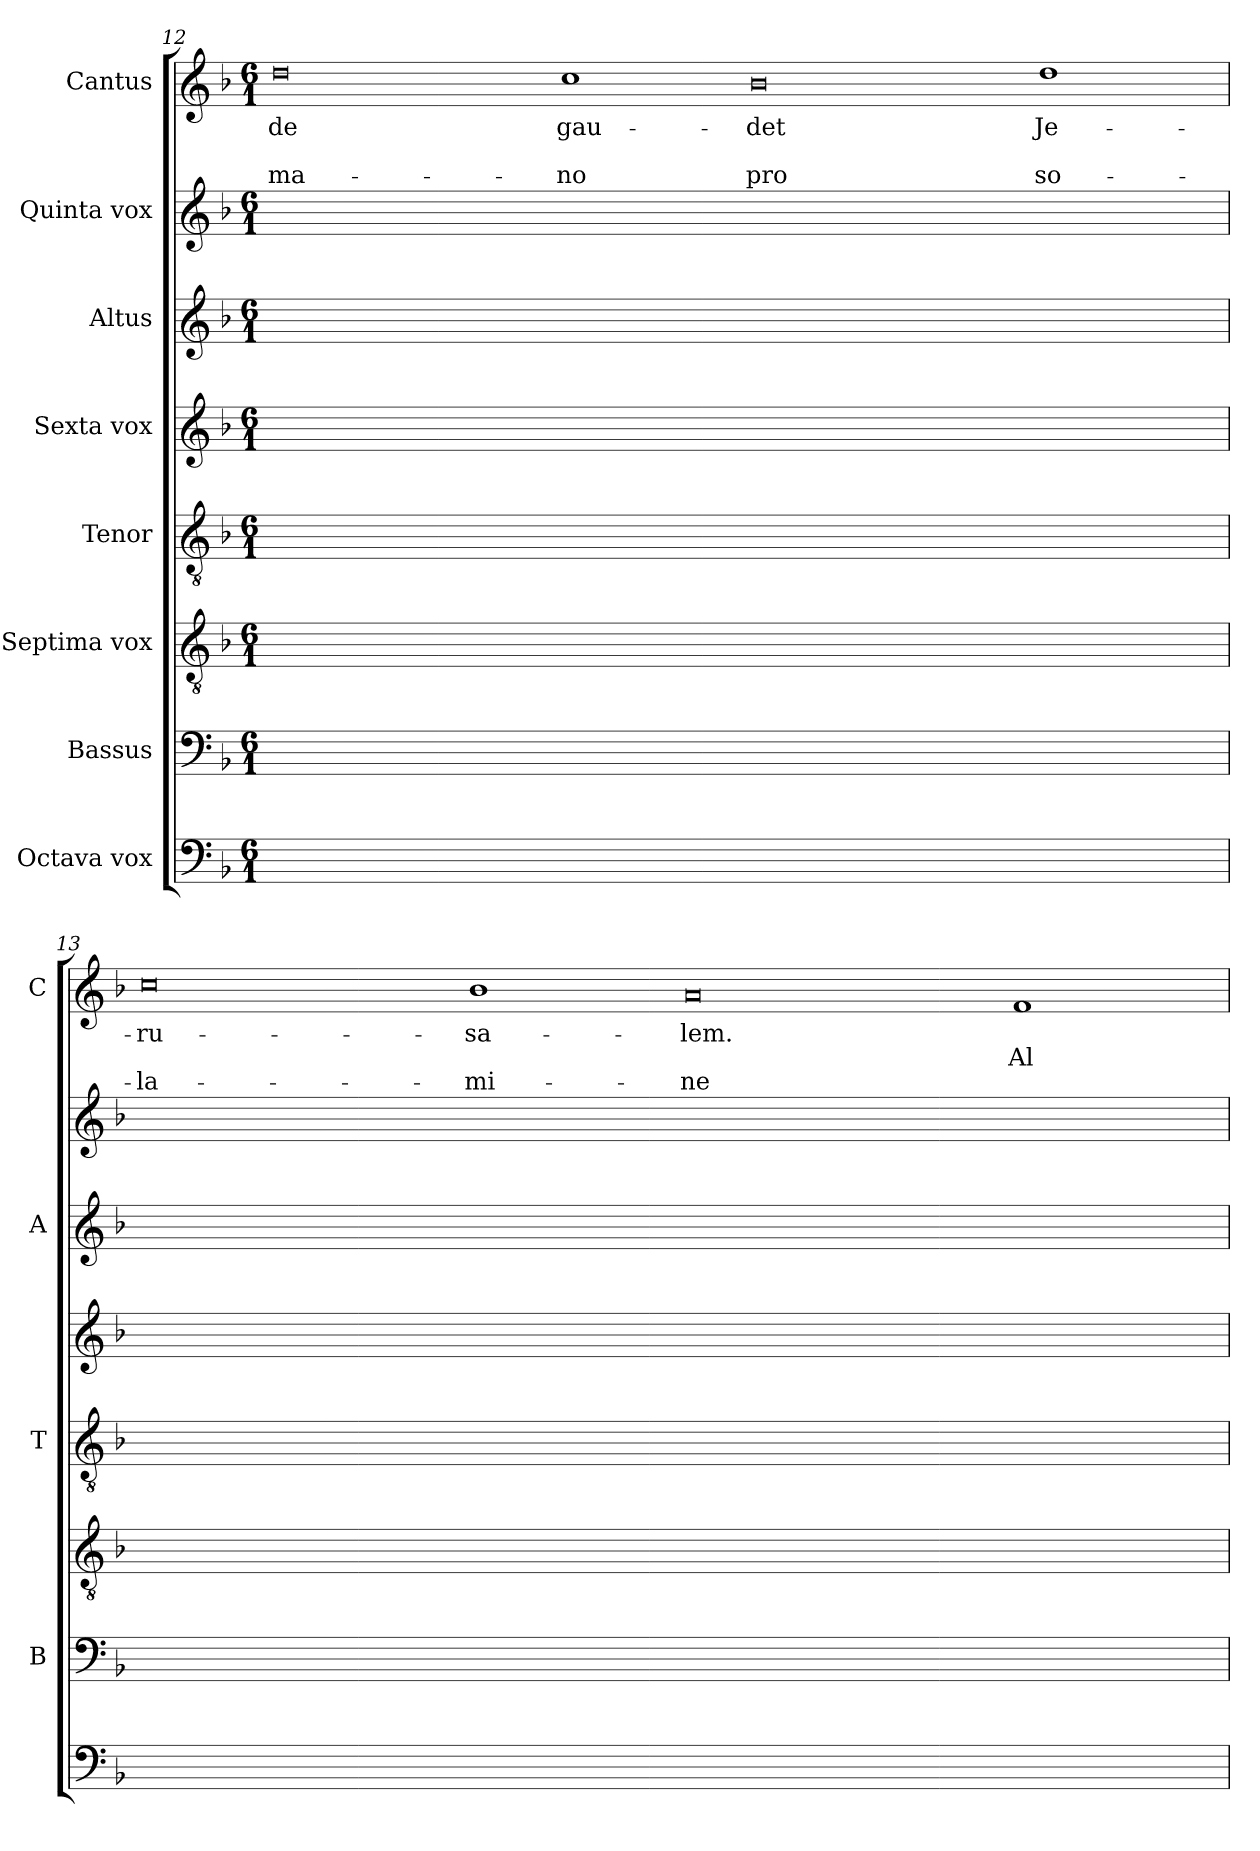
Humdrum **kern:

**kern	**kern	**kern	**kern	**kern	**kern	**kern	**kern	**text	**text	**text
*part8	*part7	*part6	*part5	*part4	*part3	*part2	*part1	*part1	*part1	*part1
*staff8	*staff7	*staff6	*staff5	*staff4	*staff3	*staff2	*staff1	*staff1	*staff1	*staff1
*I"Octava vox	*I"Bassus	*I"Septima vox	*I"Tenor	*I"Sexta vox	*I"Altus	*I"Quinta vox	*I"Cantus	*	*	*
*	*I'B	*	*I'T	*	*I'A	*	*I'C	*	*	*
*clefF4	*clefF4	*clefGv2	*clefGv2	*clefG2	*clefG2	*clefG2	*clefG2	*	*	*
*k[b-]	*k[b-]	*k[b-]	*k[b-]	*k[b-]	*k[b-]	*k[b-]	*k[b-]	*	*	*
*F:	*F:	*F:	*F:	*F:	*F:	*F:	*F:	*	*	*
*M6/1	*M6/1	*M6/1	*M6/1	*M6/1	*M6/1	*M6/1	*M6/1	*	*	*
=12	=12	=12	=12	=12	=12	=12	=12	=12	=12	=12
!	!	!	!	!	!	!	!	!LO:LY:b	!	!LO:LY:b
00.ryy	00.ryy	00.ryy	00.ryy	00.ryy	00.ryy	00.ryy	0dd	-de	.	ma-
!	!	!	!	!	!	!	!	!LO:LY:b	!	!LO:LY:b
.	.	.	.	.	.	.	1cc	-gau-	.	-no
!	!	!	!	!	!	!	!	!LO:LY:b	!	!LO:LY:b
.	.	.	.	.	.	.	0b-	det	.	pro
!	!	!	!	!	!	!	!	!LO:LY:b	!	!LO:LY:b
.	.	.	.	.	.	.	1dd	Je-	.	-so-
=13	=13	=13	=13	=13	=13	=13	=13	=13	=13	=13
!	!	!	!	!	!	!	!	!LO:LY:b	!	!LO:LY:b
00.ryy	00.ryy	00.ryy	00.ryy	00.ryy	00.ryy	00.ryy	0cc	-ru-	.	-la-
!	!	!	!	!	!	!	!	!LO:LY:b	!	!LO:LY:b
.	.	.	.	.	.	.	1b-	-sa-	.	-mi-
!	!	!	!	!	!	!	!	!LO:LY:b	!	!LO:LY:b
.	.	.	.	.	.	.	0a	-lem.	.	ne
!	!	!	!	!	!	!	!	!	!LO:LY:b	!
.	.	.	.	.	.	.	1f	.	Al-	.
=	=	=	=	=	=	=	=	=	=	=
*-	*-	*-	*-	*-	*-	*-	*-	*-	*-	*-
